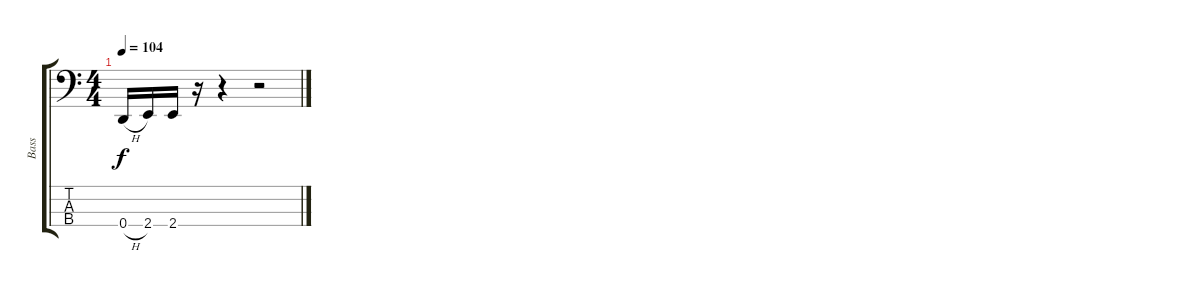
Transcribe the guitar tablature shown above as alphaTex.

\track ("Bass" "Bass") {instrument electricbassfinger}
\staff {score tabs}
\tuning (G2 D2 A1 D1) {hide}
\ts (4 4)
\tempo 104
\clef f4
\ks c
0.4{h}.16{dy f} 2.4.16 2.4.16 r.16 r.4 r.2
